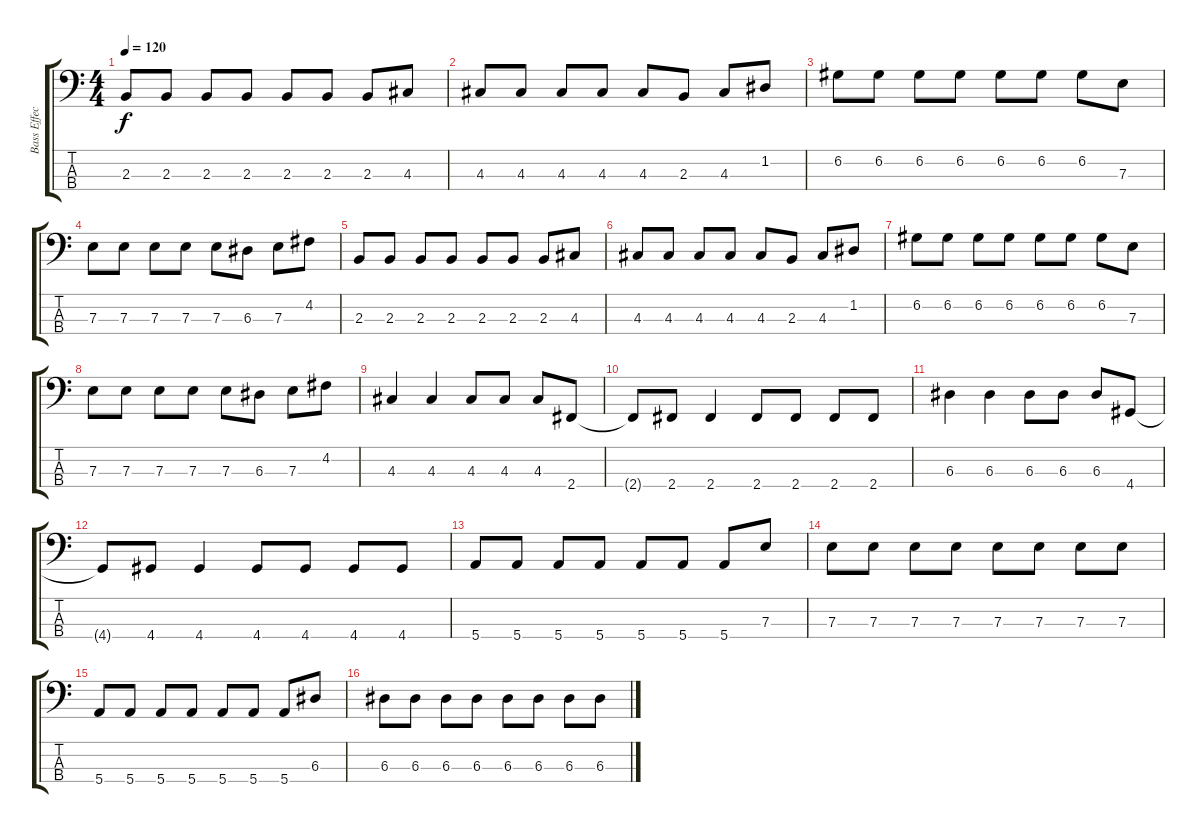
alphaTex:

\track ("Bass Effect" "Bass Effec") {instrument distortionguitar}
\staff {score tabs}
\tuning (G2 D2 A1 E1) {hide}
\ts (4 4)
\tempo 120
\clef f4
\ks c
2.3.8{dy f} 2.3.8 2.3.8 2.3.8 2.3.8 2.3.8 2.3.8 4.3.8 |
4.3.8 4.3.8 4.3.8 4.3.8 4.3.8 2.3.8 4.3.8 1.2.8 |
6.2.8 6.2.8 6.2.8 6.2.8 6.2.8 6.2.8 6.2.8 7.3.8 |
7.3.8 7.3.8 7.3.8 7.3.8 7.3.8 6.3.8 7.3.8 4.2.8 |
2.3.8 2.3.8 2.3.8 2.3.8 2.3.8 2.3.8 2.3.8 4.3.8 |
4.3.8 4.3.8 4.3.8 4.3.8 4.3.8 2.3.8 4.3.8 1.2.8 |
6.2.8 6.2.8 6.2.8 6.2.8 6.2.8 6.2.8 6.2.8 7.3.8 |
7.3.8 7.3.8 7.3.8 7.3.8 7.3.8 6.3.8 7.3.8 4.2.8 |
4.3.4 4.3.4 4.3.8 4.3.8 4.3.8 2.4.8 |
2.4{t}.8 2.4.8 2.4.4 2.4.8 2.4.8 2.4.8 2.4.8 |
6.3.4 6.3.4 6.3.8 6.3.8 6.3.8 4.4.8 |
4.4{t}.8 4.4.8 4.4.4 4.4.8 4.4.8 4.4.8 4.4.8 |
5.4.8 5.4.8 5.4.8 5.4.8 5.4.8 5.4.8 5.4.8 7.3.8 |
7.3.8 7.3.8 7.3.8 7.3.8 7.3.8 7.3.8 7.3.8 7.3.8 |
5.4.8 5.4.8 5.4.8 5.4.8 5.4.8 5.4.8 5.4.8 6.3.8 |
6.3.8 6.3.8 6.3.8 6.3.8 6.3.8 6.3.8 6.3.8 6.3.8
